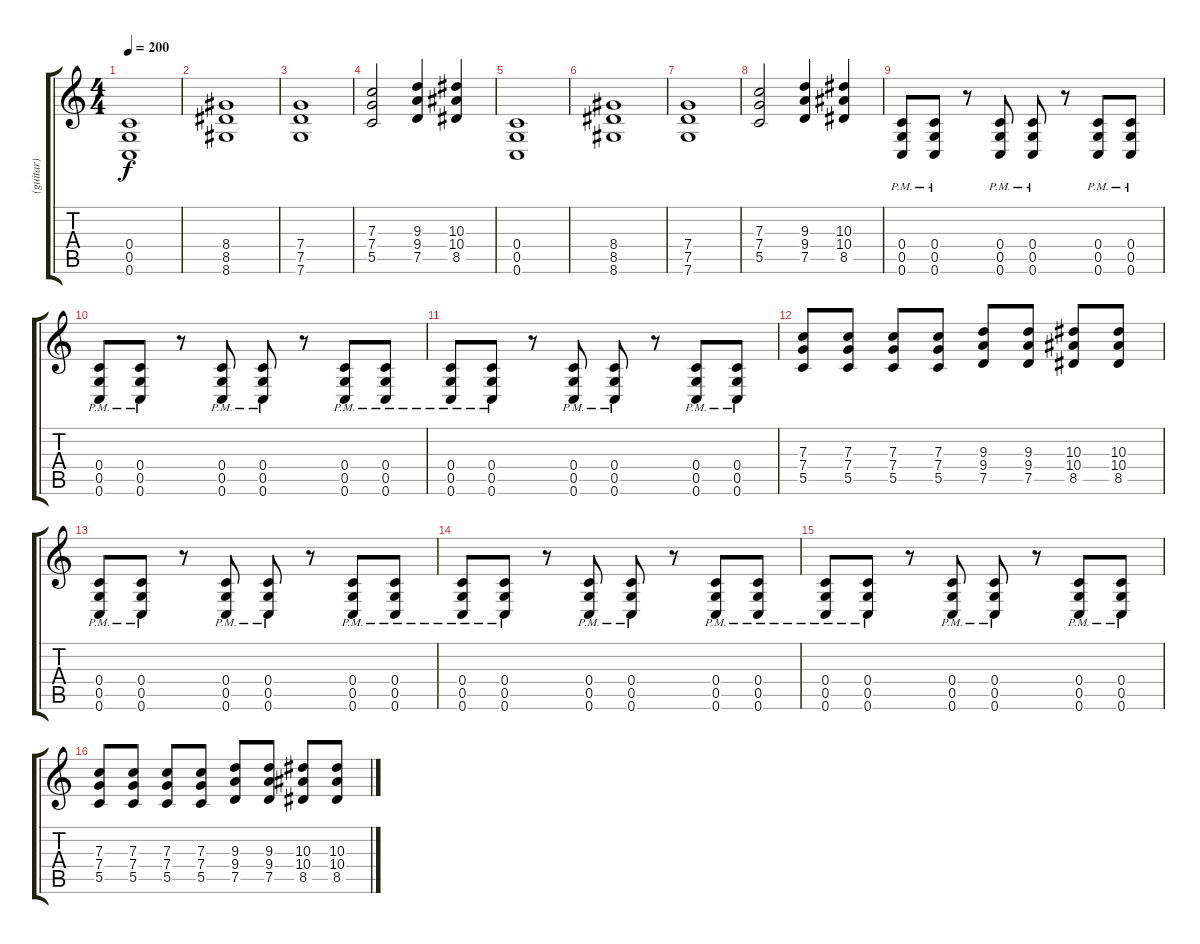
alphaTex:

\track ("(guitar)" "(guitar)") {instrument distortionguitar}
\staff {score tabs}
\tuning (D4 A3 F3 C3 G2 C2) {hide}
\ts (4 4)
\tempo 200
\clef g2
\ks c
(0.4 0.5 0.6).1{dy f} |
(8.4 8.5 8.6).1 |
(7.4 7.5 7.6).1 |
(7.3 7.4 5.5).2 (9.3 9.4 7.5).4 (10.3 10.4 8.5).4 |
(0.4 0.5 0.6).1 |
(8.4 8.5 8.6).1 |
(7.4 7.5 7.6).1 |
(7.3 7.4 5.5).2 (9.3 9.4 7.5).4 (10.3 10.4 8.5).4 |
(0.4{pm} 0.5{pm} 0.6{pm}).8 (0.4{pm} 0.5{pm} 0.6{pm}).8 r.8 (0.4{pm} 0.5{pm} 0.6{pm}).8 (0.4{pm} 0.5{pm} 0.6{pm}).8 r.8 (0.4{pm} 0.5{pm} 0.6{pm}).8 (0.4{pm} 0.5{pm} 0.6{pm}).8 |
(0.4{pm} 0.5{pm} 0.6{pm}).8 (0.4{pm} 0.5{pm} 0.6{pm}).8 r.8 (0.4{pm} 0.5{pm} 0.6{pm}).8 (0.4{pm} 0.5{pm} 0.6{pm}).8 r.8 (0.4{pm} 0.5{pm} 0.6{pm}).8 (0.4{pm} 0.5{pm} 0.6{pm}).8 |
(0.4{pm} 0.5{pm} 0.6{pm}).8 (0.4{pm} 0.5{pm} 0.6{pm}).8 r.8 (0.4{pm} 0.5{pm} 0.6{pm}).8 (0.4{pm} 0.5{pm} 0.6{pm}).8 r.8 (0.4{pm} 0.5{pm} 0.6{pm}).8 (0.4{pm} 0.5{pm} 0.6{pm}).8 |
(7.3 7.4 5.5).8 (7.3 7.4 5.5).8 (7.3 7.4 5.5).8 (7.3 7.4 5.5).8 (9.3 9.4 7.5).8 (9.3 9.4 7.5).8 (10.3 10.4 8.5).8 (10.3 10.4 8.5).8 |
(0.4{pm} 0.5{pm} 0.6{pm}).8 (0.4{pm} 0.5{pm} 0.6{pm}).8 r.8 (0.4{pm} 0.5{pm} 0.6{pm}).8 (0.4{pm} 0.5{pm} 0.6{pm}).8 r.8 (0.4{pm} 0.5{pm} 0.6{pm}).8 (0.4{pm} 0.5{pm} 0.6{pm}).8 |
(0.4{pm} 0.5{pm} 0.6{pm}).8 (0.4{pm} 0.5{pm} 0.6{pm}).8 r.8 (0.4{pm} 0.5{pm} 0.6{pm}).8 (0.4{pm} 0.5{pm} 0.6{pm}).8 r.8 (0.4{pm} 0.5{pm} 0.6{pm}).8 (0.4{pm} 0.5{pm} 0.6{pm}).8 |
(0.4{pm} 0.5{pm} 0.6{pm}).8 (0.4{pm} 0.5{pm} 0.6{pm}).8 r.8 (0.4{pm} 0.5{pm} 0.6{pm}).8 (0.4{pm} 0.5{pm} 0.6{pm}).8 r.8 (0.4{pm} 0.5{pm} 0.6{pm}).8 (0.4{pm} 0.5{pm} 0.6{pm}).8 |
(7.3 7.4 5.5).8 (7.3 7.4 5.5).8 (7.3 7.4 5.5).8 (7.3 7.4 5.5).8 (9.3 9.4 7.5).8 (9.3 9.4 7.5).8 (10.3 10.4 8.5).8 (10.3 10.4 8.5).8
